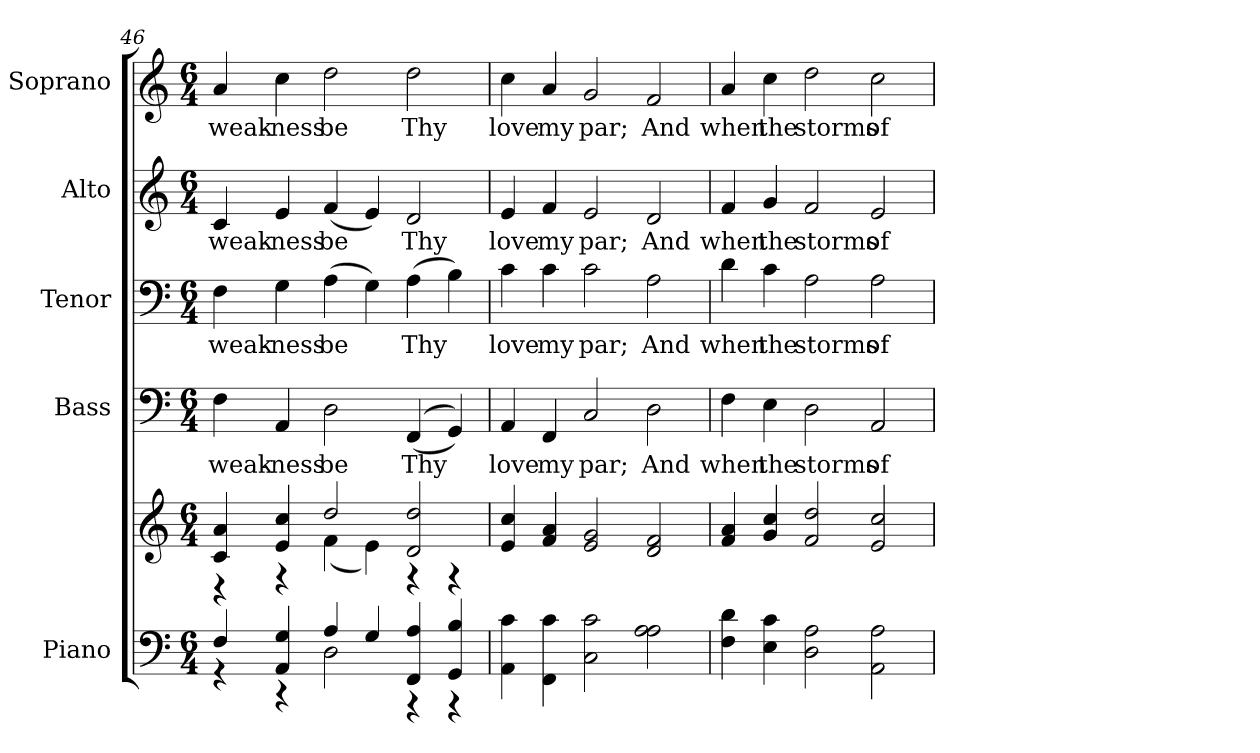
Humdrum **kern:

**kern	**kern	**kern	**text	**kern	**text	**kern	**text	**kern	**text
*part5	*part5	*part4	*part4	*part3	*part3	*part2	*part2	*part1	*part1
*staff6	*staff5	*staff4	*staff4	*staff3	*staff3	*staff2	*staff2	*staff1	*staff1
*I"Piano	*	*I"Bass	*	*I"Tenor	*	*I"Alto	*	*I"Soprano	*
*I'Pno.	*	*I'B.	*	*I'T.	*	*I'A.	*	*I'S.	*
!!LO:PB:g=z
*clefF4	*clefG2	*clefF4	*	*clefF4	*	*clefG2	*	*clefG2	*
*k[]	*k[]	*k[]	*	*k[]	*	*k[]	*	*k[]	*
*C:	*C:	*C:	*	*C:	*	*C:	*	*C:	*
*M6/4	*M6/4	*M6/4	*	*M6/4	*	*M6/4	*	*M6/4	*
=46	=46	=46	=46	=46	=46	=46	=46	=46	=46
*^	*^	*	*	*	*	*	*	*	*
!	!	!	!	!	!LO:LY:b:color=#000000	!	!	!	!	!	!
!	!	!	!	!	!	!	!LO:LY:b:color=#000000	!	!	!	!
!	!	!	!	!	!	!	!	!	!LO:LY:b:color=#000000	!	!
!	!	!	!	!	!	!	!	!	!	!	!LO:LY:b:color=#000000
4Fi/	4r	4ci/ 4ai	4r	4Fi\	weak-	4Fi\	weak-	4ci/	weak-	4ai/	weak-
!	!	!	!	!	!LO:LY:b:color=#000000	!	!	!	!	!	!
!	!	!	!	!	!	!	!LO:LY:b:color=#000000	!	!	!	!
!	!	!	!	!	!	!	!	!	!LO:LY:b:color=#000000	!	!
!	!	!	!	!	!	!	!	!	!	!	!LO:LY:b:color=#000000
4AAi/ 4Gi	4r	4ei/ 4cci	4r	4AAi/	-ness	4Gi\	-ness	4ei/	-ness	4cci\	-ness
!	!	!	!	!	!LO:LY:b:color=#000000	!	!	!	!	!	!
!	!	!	!	!	!	!	!LO:LY:b:color=#000000	!	!	!	!
!	!	!	!	!	!	!	!	!	!LO:LY:b:color=#000000	!	!
!	!	!	!	!	!	!	!	!	!	!	!LO:LY:b:color=#000000
4Ai/	2Di\	2ddi/	(4fi\	2Di\	be	(4Ai\	be	(4fi/	be	2ddi\	be
4Gi/	.	.	4ei\)	.	.	4Gi\)	.	4ei/)	.	.	.
!	!	!	!	!	!LO:LY:b:color=#000000	!	!	!	!	!	!
!	!	!	!	!	!	!	!LO:LY:b:color=#000000	!	!	!	!
!	!	!	!	!	!	!	!	!	!LO:LY:b:color=#000000	!	!
!	!	!	!	!	!	!	!	!	!	!	!LO:LY:b:color=#000000
4FFi/ 4Ai	4r	2di/ 2ddi	4r	((4FFi/	Thy	(4Ai\	Thy	2di/	Thy	2ddi\	Thy
4GGi/ 4Bi	4r	.	4r	4GGi/))	.	4Bi\)	.	.	.	.	.
*v	*v	*	*	*	*	*	*	*	*	*	*
*	*v	*v	*	*	*	*	*	*	*	*
=47	=47	=47	=47	=47	=47	=47	=47	=47	=47
*^	*^	*	*	*	*	*	*	*	*
!	!	!	!	!	!LO:LY:b:color=#000000	!	!	!	!	!	!
*v	*v	*	*	*	*	*	*	*	*	*	*
*	*v	*v	*	*	*	*	*	*	*	*
*^	*^	*	*	*	*	*	*	*	*
!	!	!	!	!	!	!	!LO:LY:b:color=#000000	!	!	!	!
*v	*v	*	*	*	*	*	*	*	*	*	*
*	*v	*v	*	*	*	*	*	*	*	*
*^	*^	*	*	*	*	*	*	*	*
!	!	!	!	!	!	!	!	!	!LO:LY:b:color=#000000	!	!
*v	*v	*	*	*	*	*	*	*	*	*	*
*	*v	*v	*	*	*	*	*	*	*	*
*^	*^	*	*	*	*	*	*	*	*
!	!	!	!	!	!	!	!	!	!	!	!LO:LY:b:color=#000000
*v	*v	*	*	*	*	*	*	*	*	*	*
*	*v	*v	*	*	*	*	*	*	*	*
4AAi\ 4ci	4ei/ 4cci	4AAi/	love	4ci\	love	4ei/	love	4cci\	love
!	!	!	!LO:LY:b:color=#000000	!	!	!	!	!	!
!	!	!	!	!	!LO:LY:b:color=#000000	!	!	!	!
!	!	!	!	!	!	!	!LO:LY:b:color=#000000	!	!
!	!	!	!	!	!	!	!	!	!LO:LY:b:color=#000000
4FFi\ 4ci	4fi/ 4ai	4FFi/	my	4ci\	my	4fi/	my	4ai/	my
!	!	!	!LO:LY:b:color=#000000	!	!	!	!	!	!
!	!	!	!	!	!LO:LY:b:color=#000000	!	!	!	!
!	!	!	!	!	!	!	!LO:LY:b:color=#000000	!	!
!	!	!	!	!	!	!	!	!	!LO:LY:b:color=#000000
2Ci\ 2ci	2ei/ 2gi	2Ci/	par;	2ci\	par;	2ei/	par;	2gi/	par;
!	!	!	!LO:LY:b:color=#000000	!	!	!	!	!	!
!	!	!	!	!	!LO:LY:b:color=#000000	!	!	!	!
!	!	!	!	!	!	!	!LO:LY:b:color=#000000	!	!
!	!	!	!	!	!	!	!	!	!LO:LY:b:color=#000000
2Ai\ 2Ai	2di/ 2fi	2Di\	And	2Ai\	And	2di/	And	2fi/	And
!!LO:PB:g=z
=48	=48	=48	=48	=48	=48	=48	=48	=48	=48
!	!	!	!LO:LY:b:color=#000000	!	!	!	!	!	!
!	!	!	!	!	!LO:LY:b:color=#000000	!	!	!	!
!	!	!	!	!	!	!	!LO:LY:b:color=#000000	!	!
!	!	!	!	!	!	!	!	!	!LO:LY:b:color=#000000
4Fi\ 4di	4fi/ 4ai	4Fi\	when	4di\	when	4fi/	when	4ai/	when
!	!	!	!LO:LY:b:color=#000000	!	!	!	!	!	!
!	!	!	!	!	!LO:LY:b:color=#000000	!	!	!	!
!	!	!	!	!	!	!	!LO:LY:b:color=#000000	!	!
!	!	!	!	!	!	!	!	!	!LO:LY:b:color=#000000
4Ei\ 4ci	4gi/ 4cci	4Ei\	the	4ci\	the	4gi/	the	4cci\	the
!	!	!	!LO:LY:b:color=#000000	!	!	!	!	!	!
!	!	!	!	!	!LO:LY:b:color=#000000	!	!	!	!
!	!	!	!	!	!	!	!LO:LY:b:color=#000000	!	!
!	!	!	!	!	!	!	!	!	!LO:LY:b:color=#000000
2Di\ 2Ai	2fi/ 2ddi	2Di\	storms	2Ai\	storms	2fi/	storms	2ddi\	storms
!	!	!	!LO:LY:b:color=#000000	!	!	!	!	!	!
!	!	!	!	!	!LO:LY:b:color=#000000	!	!	!	!
!	!	!	!	!	!	!	!LO:LY:b:color=#000000	!	!
!	!	!	!	!	!	!	!	!	!LO:LY:b:color=#000000
2AAi\ 2Ai	2ei/ 2cci	2AAi/	of	2Ai\	of	2ei/	of	2cci\	of
=	=	=	=	=	=	=	=	=	=
*-	*-	*-	*-	*-	*-	*-	*-	*-	*-
